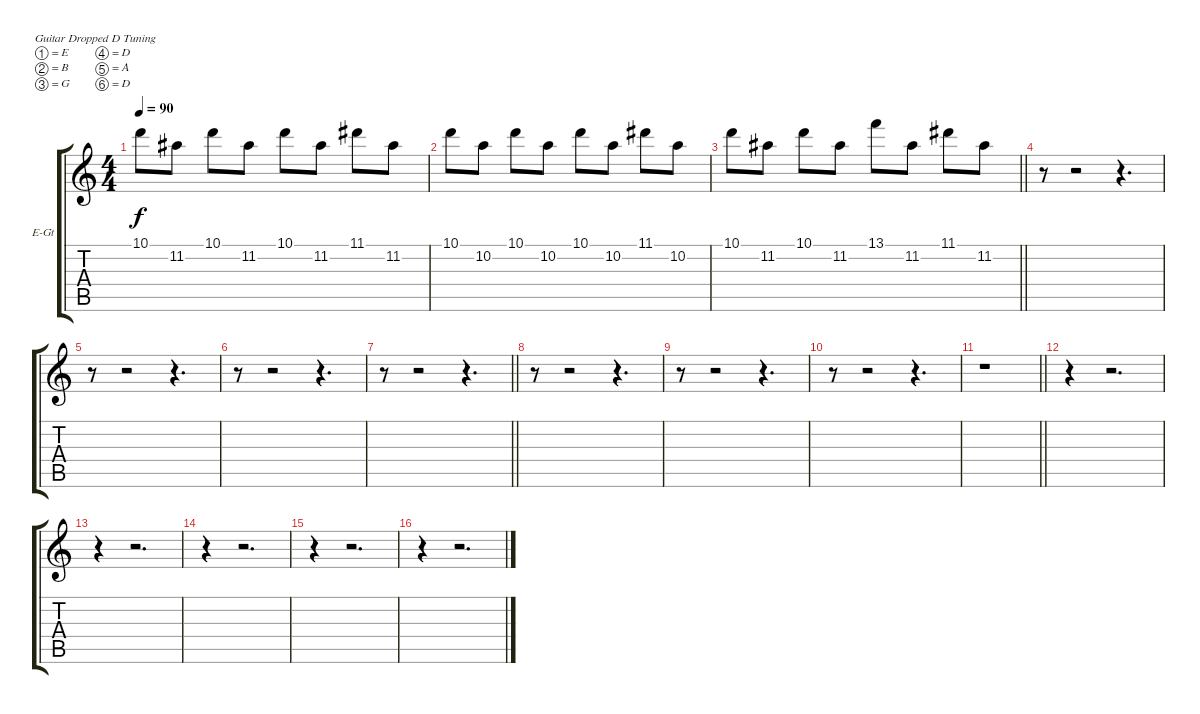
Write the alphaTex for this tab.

\bracketExtendMode groupsimilarinstruments
\firstSystemTrackNameOrientation horizontal
\otherSystemsTrackNameOrientation horizontal
\track ("Lead Main" "E-Gt") {instrument overdrivenguitar}
\staff {score tabs}
\tuning (E4 B3 G3 D3 A2 D2)
\ts (4 4)
\tempo 90
\clef g2
\ks c
10.1.8{dy f} 11.2.8 10.1.8 11.2.8 10.1.8 11.2.8 11.1.8 11.2.8 |
10.1.8 10.2.8 10.1.8 10.2.8 10.1.8 10.2.8 11.1.8 10.2.8 |
\barLineRight lightlight
10.1.8 11.2.8 10.1.8 11.2.8 13.1.8 11.2.8 11.1.8 11.2.8 |
r.8 r.2 r.4{d} |
r.8 r.2 r.4{d} |
r.8 r.2 r.4{d} |
\barLineRight lightlight
r.8 r.2 r.4{d} |
r.8 r.2 r.4{d} |
r.8 r.2 r.4{d} |
r.8 r.2 r.4{d} |
\barLineRight lightlight
r.1 |
r.4 r.2{d} |
r.4 r.2{d} |
r.4 r.2{d} |
r.4 r.2{d} |
r.4 r.2{d}
